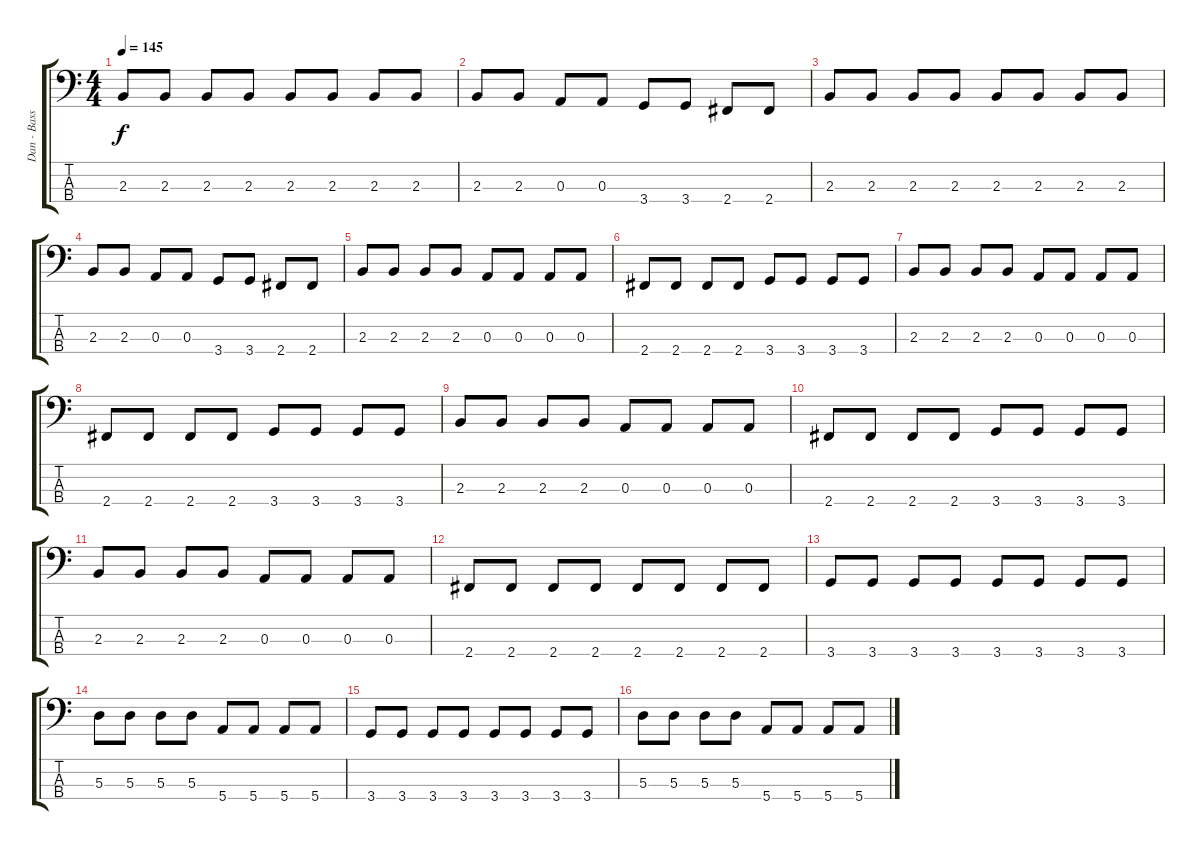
\track ("Dan - Bass" "Dan - Bass") {instrument electricbasspick}
\staff {score tabs}
\tuning (G2 D2 A1 E1) {hide}
\ts (4 4)
\tempo 145
\clef f4
\ks c
2.3.8{dy f instrument electricbasspick} 2.3.8 2.3.8 2.3.8 2.3.8 2.3.8 2.3.8 2.3.8 |
2.3.8 2.3.8 0.3.8 0.3.8 3.4.8 3.4.8 2.4.8 2.4.8 |
2.3.8 2.3.8 2.3.8 2.3.8 2.3.8 2.3.8 2.3.8 2.3.8 |
2.3.8 2.3.8 0.3.8 0.3.8 3.4.8 3.4.8 2.4.8 2.4.8 |
2.3.8 2.3.8 2.3.8 2.3.8 0.3.8 0.3.8 0.3.8 0.3.8 |
2.4.8 2.4.8 2.4.8 2.4.8 3.4.8 3.4.8 3.4.8 3.4.8 |
2.3.8 2.3.8 2.3.8 2.3.8 0.3.8 0.3.8 0.3.8 0.3.8 |
2.4.8 2.4.8 2.4.8 2.4.8 3.4.8 3.4.8 3.4.8 3.4.8 |
2.3.8 2.3.8 2.3.8 2.3.8 0.3.8 0.3.8 0.3.8 0.3.8 |
2.4.8 2.4.8 2.4.8 2.4.8 3.4.8 3.4.8 3.4.8 3.4.8 |
2.3.8 2.3.8 2.3.8 2.3.8 0.3.8 0.3.8 0.3.8 0.3.8 |
2.4.8 2.4.8 2.4.8 2.4.8 2.4.8 2.4.8 2.4.8 2.4.8 |
3.4.8 3.4.8 3.4.8 3.4.8 3.4.8 3.4.8 3.4.8 3.4.8 |
5.3.8 5.3.8 5.3.8 5.3.8 5.4.8 5.4.8 5.4.8 5.4.8 |
3.4.8 3.4.8 3.4.8 3.4.8 3.4.8 3.4.8 3.4.8 3.4.8 |
5.3.8 5.3.8 5.3.8 5.3.8 5.4.8 5.4.8 5.4.8 5.4.8
